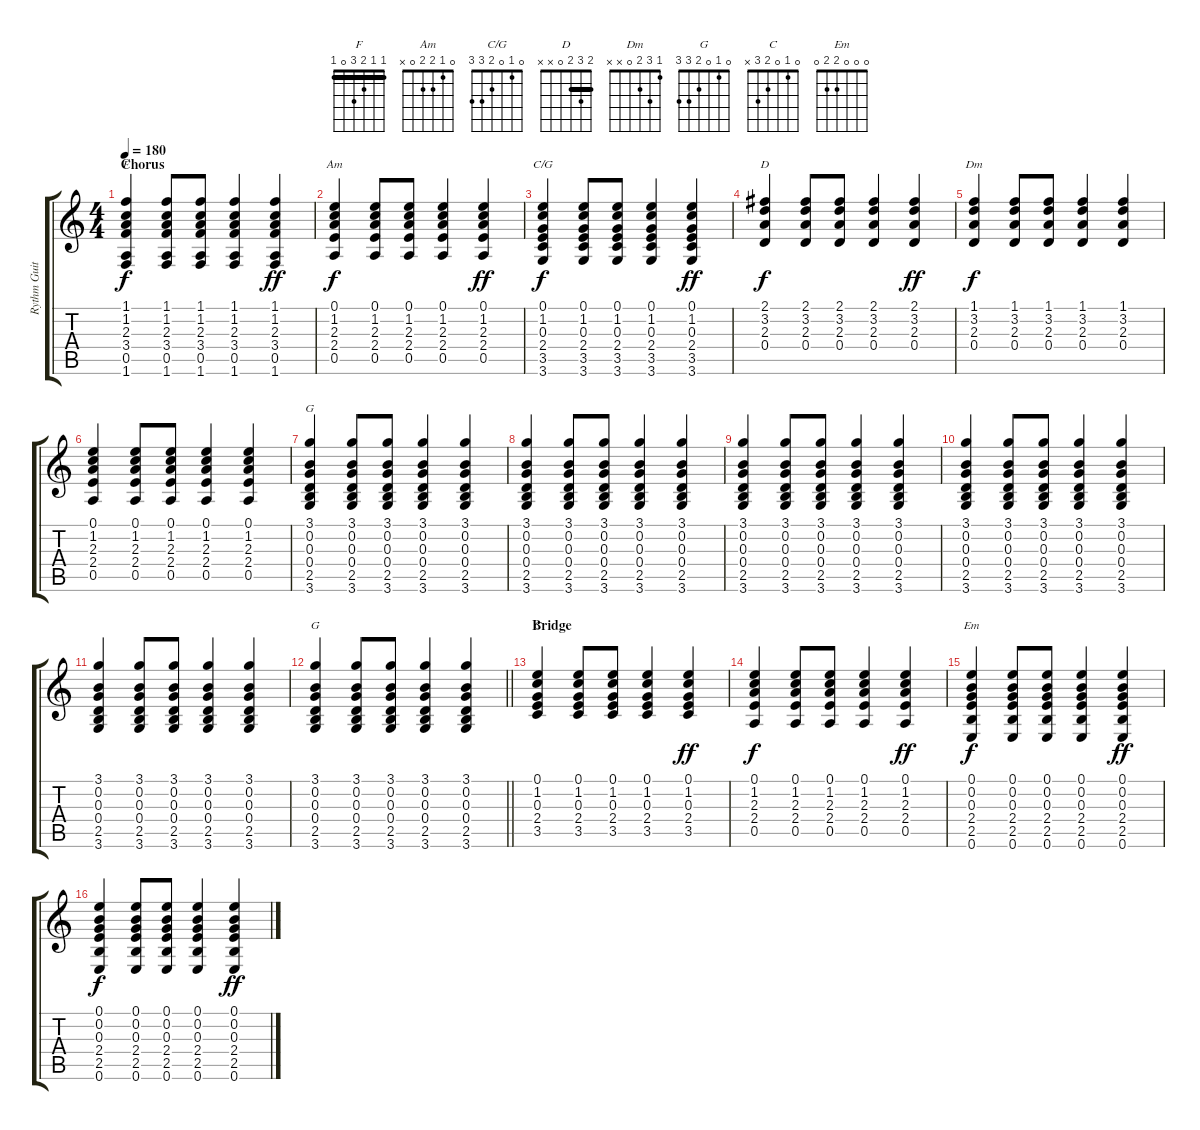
\track ("Rythm Guitar" "Rythm Guit") {instrument acousticguitarsteel}
\staff {score tabs}
\tuning (E4 B3 G3 D3 A2 E2) {hide}
\chord ("F" 1 1 2 3 0 1) {barre 1}
\chord ("Am" 0 1 2 2 0 x)
\chord ("C/G" 0 1 0 2 3 3)
\chord ("D" 2 3 2 0 x x) {barre 2}
\chord ("Dm" 1 3 2 0 x x)
\chord ("G" 3 0 0 0 2 3)
\chord ("G" 0 1 0 2 3 3)
\chord ("C" 0 1 0 2 3 x)
\chord ("Em" 0 0 0 2 2 0)
\ts (4 4)
\section ("" "Chorus")
\tempo 180
\clef g2
\ks c
(1.1 1.2 2.3 3.4 0.5 1.6).4{ch "F" dy f} (1.1 1.2 2.3 3.4 0.5 1.6).8 (1.1 1.2 2.3 3.4 0.5 1.6).8 (1.1 1.2 2.3 3.4 0.5 1.6).4 (1.1 1.2 2.3 3.4 0.5 1.6).4{dy ff} |
(0.1 1.2 2.3 2.4 0.5).4{ch "Am" dy f} (0.1 1.2 2.3 2.4 0.5).8 (0.1 1.2 2.3 2.4 0.5).8 (0.1 1.2 2.3 2.4 0.5).4 (0.1 1.2 2.3 2.4 0.5).4{dy ff} |
(0.1 1.2 0.3 2.4 3.5 3.6).4{ch "C/G" dy f} (0.1 1.2 0.3 2.4 3.5 3.6).8 (0.1 1.2 0.3 2.4 3.5 3.6).8 (0.1 1.2 0.3 2.4 3.5 3.6).4 (0.1 1.2 0.3 2.4 3.5 3.6).4{dy ff} |
(2.1 3.2 2.3 0.4).4{ch "D" dy f} (2.1 3.2 2.3 0.4).8 (2.1 3.2 2.3 0.4).8 (2.1 3.2 2.3 0.4).4 (2.1 3.2 2.3 0.4).4{dy ff} |
(1.1 3.2 2.3 0.4).4{ch "Dm" dy f} (1.1 3.2 2.3 0.4).8 (1.1 3.2 2.3 0.4).8 (1.1 3.2 2.3 0.4).4 (1.1 3.2 2.3 0.4).4 |
(0.1 1.2 2.3 2.4 0.5).4 (0.1 1.2 2.3 2.4 0.5).8 (0.1 1.2 2.3 2.4 0.5).8 (0.1 1.2 2.3 2.4 0.5).4 (0.1 1.2 2.3 2.4 0.5).4 |
(3.1 0.2 0.3 0.4 2.5 3.6).4{ch "G"} (3.1 0.2 0.3 0.4 2.5 3.6).8 (3.1 0.2 0.3 0.4 2.5 3.6).8 (3.1 0.2 0.3 0.4 2.5 3.6).4 (3.1 0.2 0.3 0.4 2.5 3.6).4 |
(3.1 0.2 0.3 0.4 2.5 3.6).4 (3.1 0.2 0.3 0.4 2.5 3.6).8 (3.1 0.2 0.3 0.4 2.5 3.6).8 (3.1 0.2 0.3 0.4 2.5 3.6).4 (3.1 0.2 0.3 0.4 2.5 3.6).4 |
(3.1 0.2 0.3 0.4 2.5 3.6).4 (3.1 0.2 0.3 0.4 2.5 3.6).8 (3.1 0.2 0.3 0.4 2.5 3.6).8 (3.1 0.2 0.3 0.4 2.5 3.6).4 (3.1 0.2 0.3 0.4 2.5 3.6).4 |
(3.1 0.2 0.3 0.4 2.5 3.6).4 (3.1 0.2 0.3 0.4 2.5 3.6).8 (3.1 0.2 0.3 0.4 2.5 3.6).8 (3.1 0.2 0.3 0.4 2.5 3.6).4 (3.1 0.2 0.3 0.4 2.5 3.6).4 |
(3.1 0.2 0.3 0.4 2.5 3.6).4 (3.1 0.2 0.3 0.4 2.5 3.6).8 (3.1 0.2 0.3 0.4 2.5 3.6).8 (3.1 0.2 0.3 0.4 2.5 3.6).4 (3.1 0.2 0.3 0.4 2.5 3.6).4 |
\barLineRight lightlight
(3.1 0.2 0.3 0.4 2.5 3.6).4{ch "G"} (3.1 0.2 0.3 0.4 2.5 3.6).8 (3.1 0.2 0.3 0.4 2.5 3.6).8 (3.1 0.2 0.3 0.4 2.5 3.6).4 (3.1 0.2 0.3 0.4 2.5 3.6).4 |
\section ("" "Bridge")
(0.1 1.2 0.3 2.4 3.5).4{ch "C"} (0.1 1.2 0.3 2.4 3.5).8 (0.1 1.2 0.3 2.4 3.5).8 (0.1 1.2 0.3 2.4 3.5).4 (0.1 1.2 0.3 2.4 3.5).4{dy ff} |
(0.1 1.2 2.3 2.4 0.5).4{dy f} (0.1 1.2 2.3 2.4 0.5).8 (0.1 1.2 2.3 2.4 0.5).8 (0.1 1.2 2.3 2.4 0.5).4 (0.1 1.2 2.3 2.4 0.5).4{dy ff} |
(0.1 0.2 0.3 2.4 2.5 0.6).4{ch "Em" dy f} (0.1 0.2 0.3 2.4 2.5 0.6).8 (0.1 0.2 0.3 2.4 2.5 0.6).8 (0.1 0.2 0.3 2.4 2.5 0.6).4 (0.1 0.2 0.3 2.4 2.5 0.6).4{dy ff} |
(0.1 0.2 0.3 2.4 2.5 0.6).4{dy f} (0.1 0.2 0.3 2.4 2.5 0.6).8 (0.1 0.2 0.3 2.4 2.5 0.6).8 (0.1 0.2 0.3 2.4 2.5 0.6).4 (0.1 0.2 0.3 2.4 2.5 0.6).4{dy ff}
